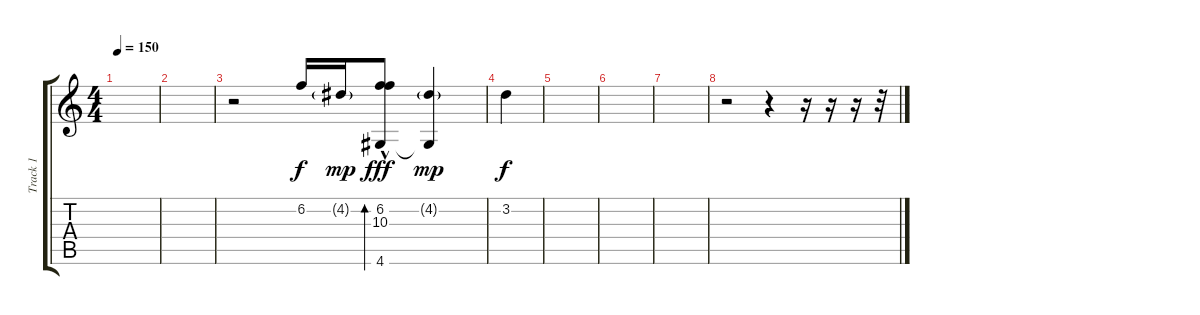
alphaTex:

\track ("Track 1" "Track 1") {instrument acousticguitarnylon}
\staff {score tabs}
\tuning (E4 B3 G3 D3 A2 E2) {hide}
\ts (4 4)
\tempo 150
\clef g2
\ks c
|
|
r.2 6.2.16 4.2{g}.16{dy mp} (6.2{hac} 10.3{hac} 4.6).8{bd 480 dy fff} (4.2{g} 4.6{t}).4{dy mp} |
3.2.4{dy f} |
|
|
|
r.2 r.4 r.16 r.16 r.16 r.32
